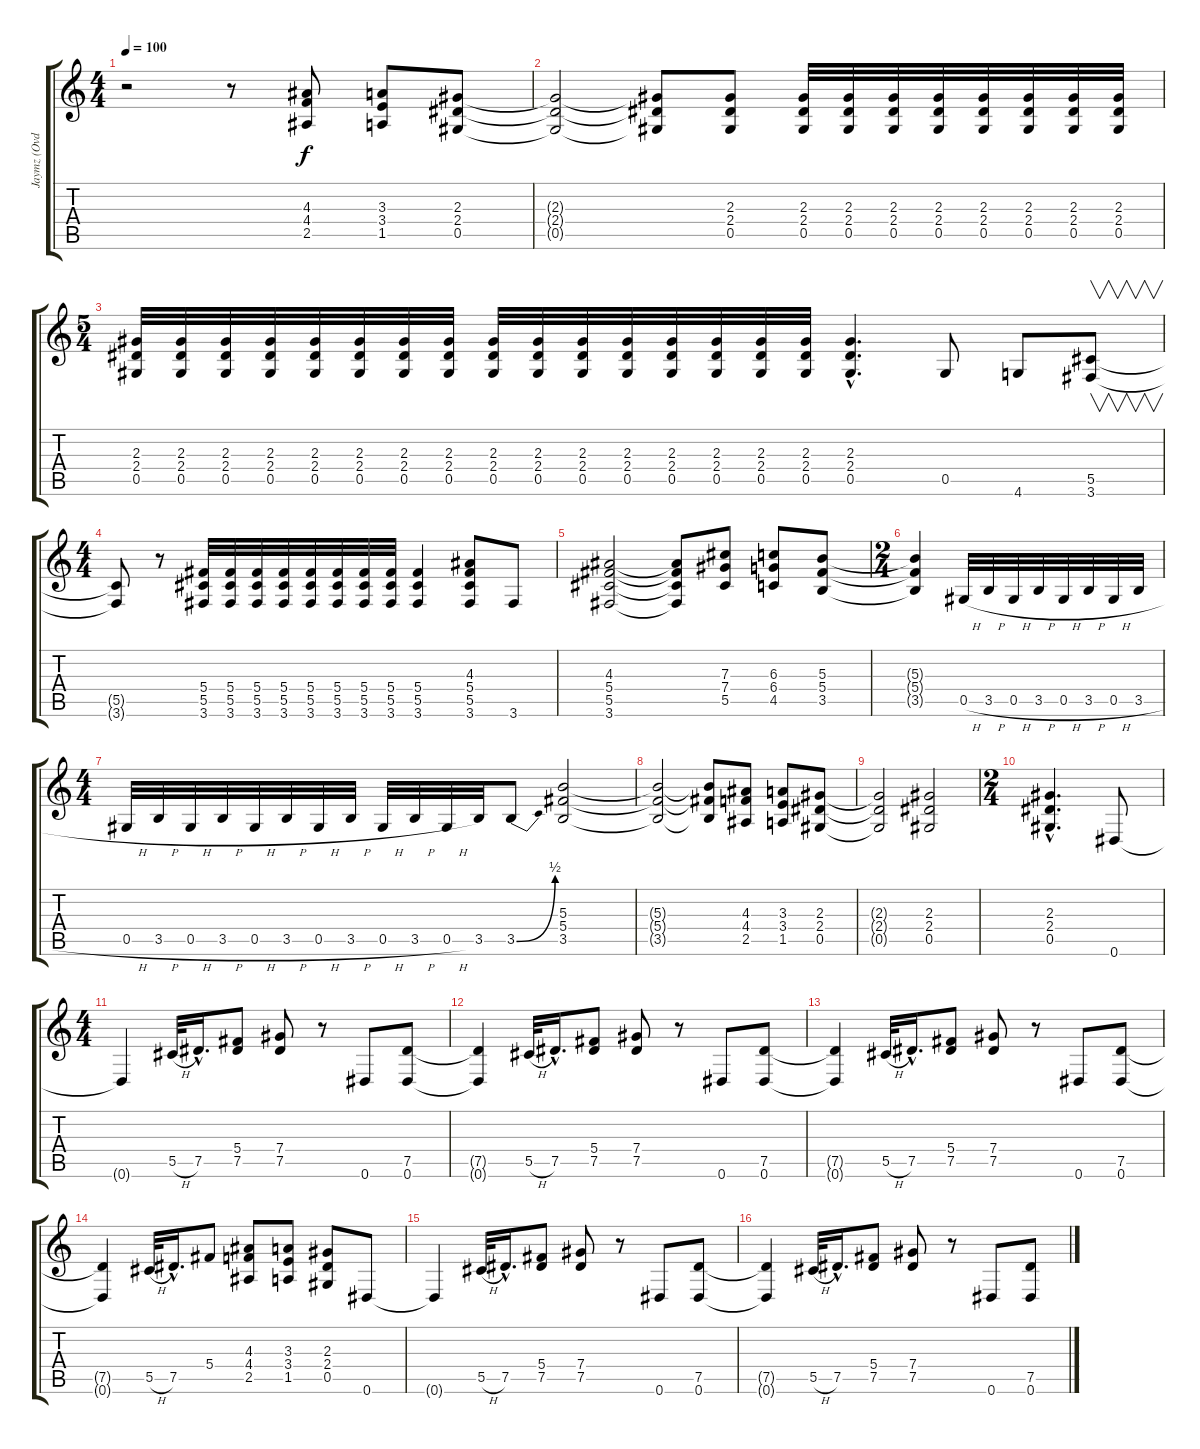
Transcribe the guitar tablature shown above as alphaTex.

\track ("Jaymz (Ovd Gtr)" "Jaymz (Ovd") {instrument overdrivenguitar}
\staff {score tabs}
\tuning (Eb4 Bb3 Gb3 Db3 Ab2 Eb2) {hide}
\ts (4 4)
\tempo 100
\clef g2
\ks c
r.2{dy f instrument overdrivenguitar} r.8 (4.3 4.4 2.5).8 (3.3 3.4 1.5).8 (2.3 2.4 0.5).8 |
(2.3{t} 2.4{t} 0.5{t}).2 (2.3{t} 2.4{t} 0.5{t}).8 (2.3 2.4 0.5).8 (2.3 2.4 0.5).32 (2.3 2.4 0.5).32 (2.3 2.4 0.5).32 (2.3 2.4 0.5).32 (2.3 2.4 0.5).32 (2.3 2.4 0.5).32 (2.3 2.4 0.5).32 (2.3 2.4 0.5).32 |
\ts (5 4)
(2.3 2.4 0.5).32 (2.3 2.4 0.5).32 (2.3 2.4 0.5).32 (2.3 2.4 0.5).32 (2.3 2.4 0.5).32 (2.3 2.4 0.5).32 (2.3 2.4 0.5).32 (2.3 2.4 0.5).32 (2.3 2.4 0.5).32 (2.3 2.4 0.5).32 (2.3 2.4 0.5).32 (2.3 2.4 0.5).32 (2.3 2.4 0.5).32 (2.3 2.4 0.5).32 (2.3 2.4 0.5).32 (2.3 2.4 0.5).32 (2.3{hac} 2.4{hac} 0.5{hac}).4{d} 0.5.8 4.6.8 (5.5 3.6).8{v} |
\ts (4 4)
(5.5{t} 3.6{t}).8 r.8 (5.4 5.5 3.6).32 (5.4 5.5 3.6).32 (5.4 5.5 3.6).32 (5.4 5.5 3.6).32 (5.4 5.5 3.6).32 (5.4 5.5 3.6).32 (5.4 5.5 3.6).32 (5.4 5.5 3.6).32 (5.4 5.5 3.6).4 (4.3 5.4 5.5 3.6).8 3.6.8 |
(4.3 5.4 5.5 3.6).2 (4.3{t} 5.4{t} 5.5{t} 3.6{t}).8 (7.3 7.4 5.5).8 (6.3 6.4 4.5).8 (5.3 5.4 3.5).8 |
\ts (2 4)
(5.3{t} 5.4{t} 3.5{t}).4 0.5{h}.32 3.5{h}.32 0.5{h}.32 3.5{h}.32 0.5{h}.32 3.5{h}.32 0.5{h}.32 3.5{h}.32 |
\ts (4 4)
0.5{h}.32 3.5{h}.32 0.5{h}.32 3.5{h}.32 0.5{h}.32 3.5{h}.32 0.5{h}.32 3.5{h}.32 0.5{h}.32 3.5{h}.32 0.5{h}.32 3.5.32 3.5{be (bend 0 0 60 2)}.8 (5.3 5.4 3.5).2 |
(5.3{t} 5.4{t} 3.5{t}).2 (5.3{t} 5.4{t} 3.5{t}).8 (4.3 4.4 2.5).8 (3.3 3.4 1.5).8 (2.3 2.4 0.5).8 |
(2.3{t} 2.4{t} 0.5{t}).2 (2.3 2.4 0.5).2 |
\ts (2 4)
(2.3{hac} 2.4{hac} 0.5{hac}).4{d} 0.6.8 |
\ts (4 4)
0.6{t}.4 5.5{h}.32 7.5{hac}.16{d} (5.4 7.5).8 (7.4 7.5).8 r.8 0.6.8 (7.5 0.6).8 |
(7.5{t} 0.6{t}).4 5.5{h}.32 7.5{hac}.16{d} (5.4 7.5).8 (7.4 7.5).8 r.8 0.6.8 (7.5 0.6).8 |
(7.5{t} 0.6{t}).4 5.5{h}.32 7.5{hac}.16{d} (5.4 7.5).8 (7.4 7.5).8 r.8 0.6.8 (7.5 0.6).8 |
(7.5{t} 0.6{t}).4 5.5{h}.32 7.5{hac}.16{d} 5.4.8 (4.3 4.4 2.5).8 (3.3 3.4 1.5).8 (2.3 2.4 0.5).8 0.6.8 |
0.6{t}.4 5.5{h}.32 7.5{hac}.16{d} (5.4 7.5).8 (7.4 7.5).8 r.8 0.6.8 (7.5 0.6).8 |
(7.5{t} 0.6{t}).4 5.5{h}.32 7.5{hac}.16{d} (5.4 7.5).8 (7.4 7.5).8 r.8 0.6.8 (7.5 0.6).8
